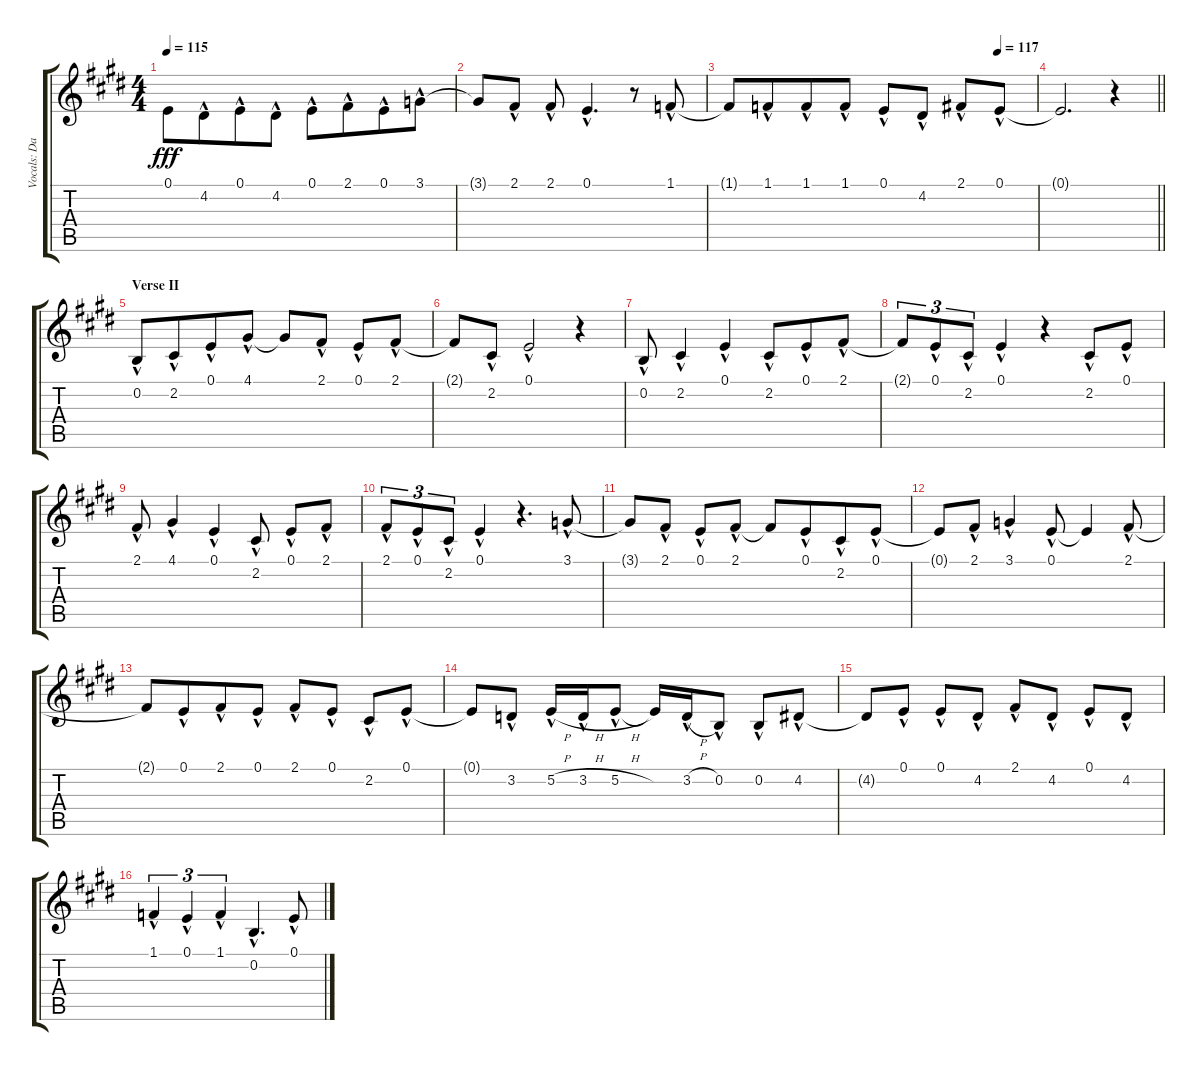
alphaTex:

\track ("Vocals: Dave" "Vocals: Da") {instrument lead2sawtooth}
\staff {score tabs}
\tuning (E4 B3 G3 D3 A2 E2) {hide}
\ts (4 4)
\tempo 115
\clef g2
\ks e
0.1{t}.8{dy fff beam Down} 4.2{hac}.8{beam Down beam merge} 0.1{hac}.8{beam Down} 4.2{hac}.8{beam Down beam split} 0.1{hac}.8{beam Down} 2.1{hac}.8{beam Down beam merge} 0.1{hac}.8{beam Down} 3.1{hac}.8{beam Down} |
3.1{t}.8 2.1{hac}.8 2.1{hac}.8 0.1{hac}.4{d} r.8 1.1{hac}.8 |
\tempo (117 0.875)
1.1{t}.8 1.1{hac}.8{beam merge} 1.1{hac}.8 1.1{hac}.8 0.1{hac}.8 4.2{hac}.8 2.1{hac}.8 0.1{hac}.8 |
\barLineRight lightlight
0.1{t}.2{d} r.4 |
\section ("" "Verse II")
0.2{hac}.8 2.2{hac}.8{beam merge} 0.1{hac}.8 4.1{hac}.8 4.1{t}.8 2.1{hac}.8 0.1{hac}.8 2.1{hac}.8 |
2.1{t}.8 2.2{hac}.8 0.1{hac}.2 r.4 |
0.2{hac}.8 2.2{hac}.4 0.1{hac}.4 2.2{hac}.8{beam merge} 0.1{hac}.8 2.1{hac}.8 |
2.1{t}.8{tu (3 2)} 0.1{hac}.8{tu (3 2)} 2.2{hac}.8{tu (3 2)} 0.1{hac}.4 r.4 2.2{hac}.8 0.1{hac}.8 |
2.1{hac}.8 4.1{hac}.4 0.1{hac}.4 2.2{hac}.8 0.1{hac}.8 2.1{hac}.8 |
2.1{hac}.8{tu (3 2)} 0.1{hac}.8{tu (3 2)} 2.2{hac}.8{tu (3 2)} 0.1{hac}.4 r.4{d} 3.1{hac}.8 |
3.1{t}.8 2.1{hac}.8 0.1{hac}.8 2.1{hac}.8 2.1{t}.8 0.1{hac}.8{beam merge} 2.2{hac}.8 0.1{hac}.8 |
0.1{t}.8 2.1{hac}.8 3.1{hac}.4 0.1{hac}.8 0.1{t}.4 2.1{hac}.8 |
2.1{t}.8 0.1{hac}.8{beam merge} 2.1{hac}.8 0.1{hac}.8 2.1{hac}.8 0.1{hac}.8 2.2{hac}.8 0.1{hac}.8 |
0.1{t}.8 3.2{hac}.8 5.2{h hac}.16 3.2{h hac}.16 5.2{h hac}.8 5.2{t}.16 3.2{h hac}.16 0.2{hac}.8 0.2{hac}.8 4.2{hac}.8 |
4.2{t}.8 0.1{hac}.8 0.1{hac}.8 4.2{hac}.8 2.1{hac}.8 4.2{hac}.8 0.1{hac}.8 4.2{hac}.8 |
1.1{hac}.4{tu (3 2)} 0.1{hac}.4{tu (3 2)} 1.1{hac}.4{tu (3 2)} 0.2{hac}.4{d} 0.1{hac}.8
